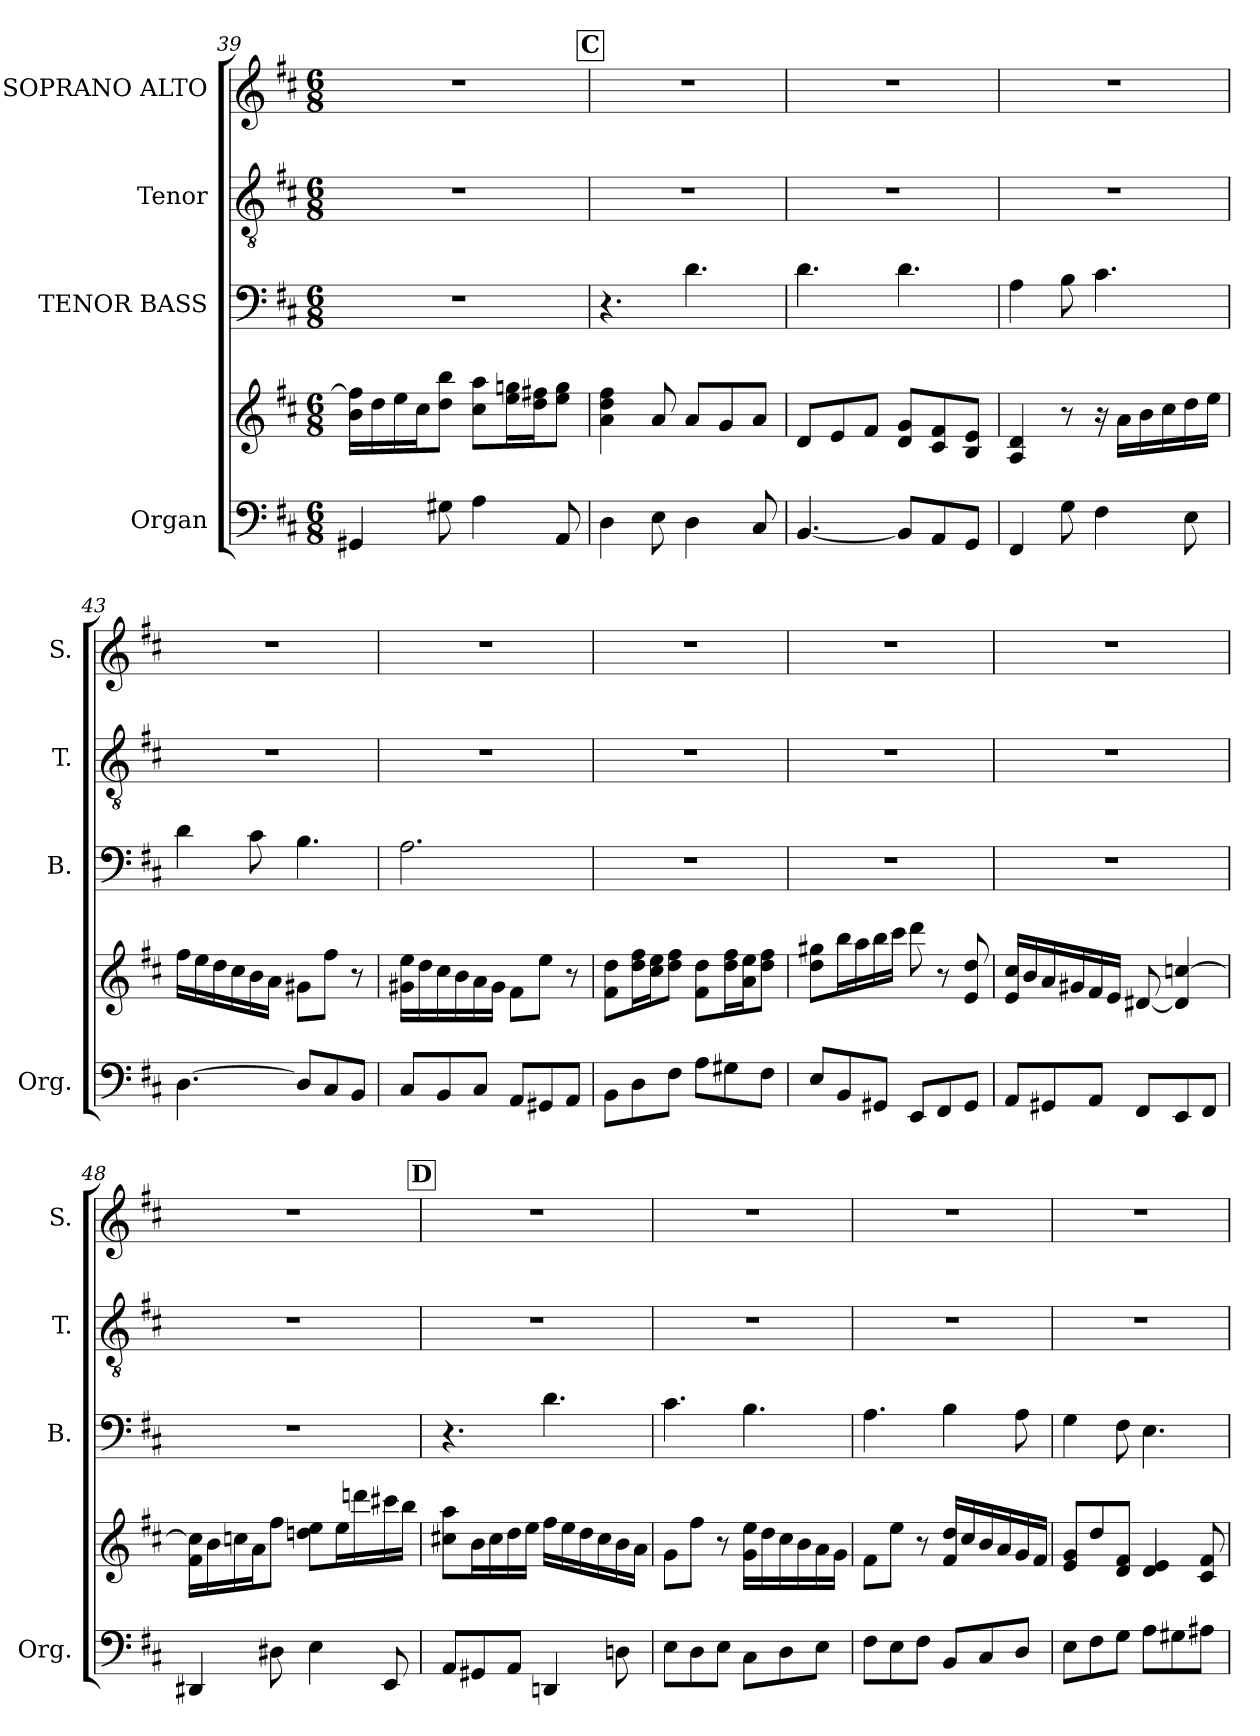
**kern	**kern	**kern	**kern	**kern
*part4	*part4	*part3	*part2	*part1
*staff5	*staff4	*staff3	*staff2	*staff1
*I"Organ	*	*I"TENOR BASS	*I"Tenor	*I"SOPRANO ALTO
*I'Org.	*	*I'B.	*I'T.	*I'S.
*clefF4	*clefG2	*clefF4	*clefGv2	*clefG2
*	*	*	*ITrd7c12	*
*k[f#c#]	*k[f#c#]	*k[f#c#]	*k[f#c#]	*k[f#c#]
*D:	*D:	*D:	*D:	*D:
*M6/8	*M6/8	*M6/8	*M6/8	*M6/8
=39	=39	=39	=39	=39
!	!	!LO:N:vis=1	!LO:N:vis=1	!LO:N:vis=1
4GG#Xi/	16bi\ 16ffi]LL	2.r	2.r	2.r
.	16ddi\	.	.	.
.	16eei\	.	.	.
.	16cc#i\J	.	.	.
8G#Xi\	8ddi\ 8bbiJ	.	.	.
4Ai\	8cc#i\ 8aaiL	.	.	.
.	16eei\ 16ggniL	.	.	.
.	16ddi\ 16ff#XiJ	.	.	.
8AAi/	8eei\ 8ggiJ	.	.	.
!!LO:REH:place=s1:B:color=#000000:enc=box:fs=17.1407:t=C
=40	=40	=40	=40	=40
!	!	!	!LO:N:vis=1	!LO:N:vis=1
4Di\	4ai\ 4ddi 4ff#i	4.r	2.r	2.r
8Ei\	8ai/	.	.	.
4Di\	8ai/L	4.di\	.	.
.	8gi/	.	.	.
8C#i/	8ai/J	.	.	.
=41	=41	=41	=41	=41
!	!	!	!LO:N:vis=1	!LO:N:vis=1
[4.BBi/	8di/L	4.di\	2.r	2.r
.	8ei/	.	.	.
.	8f#i/J	.	.	.
8BBi/L]	8di/ 8giL	4.di\	.	.
8AAi/	8c#i/ 8f#i	.	.	.
8GGi/J	8Bi/ 8eiJ	.	.	.
!!LO:LB:g=z
=42	=42	=42	=42	=42
!	!	!	!LO:N:vis=1	!LO:N:vis=1
4FF#i/	4Ai/ 4di	4Ai\	2.r	2.r
8Gi\	8r	8Bi\	.	.
4F#i\	16r	4.c#i\	.	.
.	16ai\LL	.	.	.
.	16bi\	.	.	.
.	16cc#i\	.	.	.
8Ei\	16ddi\	.	.	.
.	16eei\JJ	.	.	.
=43	=43	=43	=43	=43
!	!	!	!LO:N:vis=1	!LO:N:vis=1
[4.Di\	16ff#i\LL	4di\	2.r	2.r
.	16eei\	.	.	.
.	16ddi\	.	.	.
.	16cc#i\	.	.	.
.	16bi\	8c#i\	.	.
.	16ai\JJ	.	.	.
8Di/L]	8g#Xi\L	4.Bi\	.	.
8C#i/	8ff#i\J	.	.	.
8BBi/J	8r	.	.	.
=44	=44	=44	=44	=44
!	!	!	!LO:N:vis=1	!LO:N:vis=1
8C#i/L	16g#Xi\ 16eeiLL	2.Ai\	2.r	2.r
.	16ddi\	.	.	.
8BBi/	16cc#i\	.	.	.
.	16bi\	.	.	.
8C#i/J	16ai\	.	.	.
.	16g#i\JJ	.	.	.
8AAi/L	8f#i\L	.	.	.
8GG#Xi/	8eei\J	.	.	.
8AAi/J	8r	.	.	.
=45	=45	=45	=45	=45
!	!	!LO:N:vis=1	!LO:N:vis=1	!LO:N:vis=1
8BBi\L	8f#i\ 8ddiL	2.r	2.r	2.r
8Di\	16ddi\ 16ff#iL	.	.	.
.	16cc#i\ 16eeiJ	.	.	.
8F#i\J	8ddi\ 8ff#iJ	.	.	.
8Ai\L	8f#i\ 8ddiL	.	.	.
8G#Xi\	16ddi\ 16ff#iL	.	.	.
.	16ai\ 16eeiJ	.	.	.
8F#i\J	8ddi\ 8ff#iJ	.	.	.
=46	=46	=46	=46	=46
!	!	!LO:N:vis=1	!LO:N:vis=1	!LO:N:vis=1
8Ei/L	8ddi\ 8gg#XiL	2.r	2.r	2.r
8BBi/	16bbi\L	.	.	.
.	16aai\	.	.	.
8GG#Xi/J	16bbi\	.	.	.
.	16ccc#i\JJ	.	.	.
8EEi/L	8dddi\	.	.	.
8FF#i/	8r	.	.	.
8GG#i/J	8ei/ 8ddi	.	.	.
!!LO:LB:g=z
=47	=47	=47	=47	=47
!	!	!LO:N:vis=1	!LO:N:vis=1	!LO:N:vis=1
8AAi/L	16ei/ 16cc#iLL	2.r	2.r	2.r
.	16bi/	.	.	.
8GG#Xi/	16ai/	.	.	.
.	16g#Xi/	.	.	.
8AAi/J	16f#i/	.	.	.
.	16ei/JJ	.	.	.
8FF#i/L	[8d#Xi/	.	.	.
8EEi/	4d#i/] [4ccni	.	.	.
8FF#i/J	.	.	.	.
=48	=48	=48	=48	=48
!	!	!LO:N:vis=1	!LO:N:vis=1	!LO:N:vis=1
4DD#Xi/	16f#i\ 16cci]LL	2.r	2.r	2.r
.	16bi\	.	.	.
.	16ccni\	.	.	.
.	16ai\J	.	.	.
8D#Xi\	8ff#i\J	.	.	.
4Ei\	8ddni\ 8eeiL	.	.	.
.	16eei\L	.	.	.
.	16dddni\	.	.	.
8EEi/	16ccc#Xi\	.	.	.
.	16bbi\JJ	.	.	.
!!LO:REH:place=s1:B:color=#000000:enc=box:fs=17.1407:t=D
=49	=49	=49	=49	=49
!	!	!	!LO:N:vis=1	!LO:N:vis=1
8AAi/L	8cc#Xi\ 8aaiL	4.r	2.r	2.r
8GG#Xi/	16bi\L	.	.	.
.	16cc#i\	.	.	.
8AAi/J	16ddi\	.	.	.
.	16eei\JJ	.	.	.
4DDni/	16ff#i\LL	4.di\	.	.
.	16eei\	.	.	.
.	16ddi\	.	.	.
.	16cc#i\	.	.	.
8Dni\	16bi\	.	.	.
.	16ai\JJ	.	.	.
=50	=50	=50	=50	=50
!	!	!	!LO:N:vis=1	!LO:N:vis=1
8Ei\L	8gi\L	4.c#i\	2.r	2.r
8Di\	8ff#i\J	.	.	.
8Ei\J	8r	.	.	.
8C#i\L	16gi\ 16eeiLL	4.Bi\	.	.
.	16ddi\	.	.	.
8Di\	16cc#i\	.	.	.
.	16bi\	.	.	.
8Ei\J	16ai\	.	.	.
.	16gi\JJ	.	.	.
=51	=51	=51	=51	=51
!	!	!	!LO:N:vis=1	!LO:N:vis=1
8F#i\L	8f#i\L	4.Ai\	2.r	2.r
8Ei\	8eei\J	.	.	.
8F#i\J	8r	.	.	.
8BBi/L	16f#i/ 16ddiLL	4Bi\	.	.
.	16cc#i/	.	.	.
8C#i/	16bi/	.	.	.
.	16ai/	.	.	.
8Di/J	16gi/	8Ai\	.	.
.	16f#i/JJ	.	.	.
!!LO:PB:g=z
=52	=52	=52	=52	=52
!	!	!	!LO:N:vis=1	!LO:N:vis=1
8Ei\L	8ei/ 8giL	4Gi\	2.r	2.r
8F#i\	8ddi/	.	.	.
8Gi\J	8di/ 8f#iJ	8F#i\	.	.
8Ai\L	4di/ 4ei	4.Ei\	.	.
8G#Xi\	.	.	.	.
8A#Xi\J	8c#i/ 8f#i	.	.	.
=	=	=	=	=
*-	*-	*-	*-	*-
